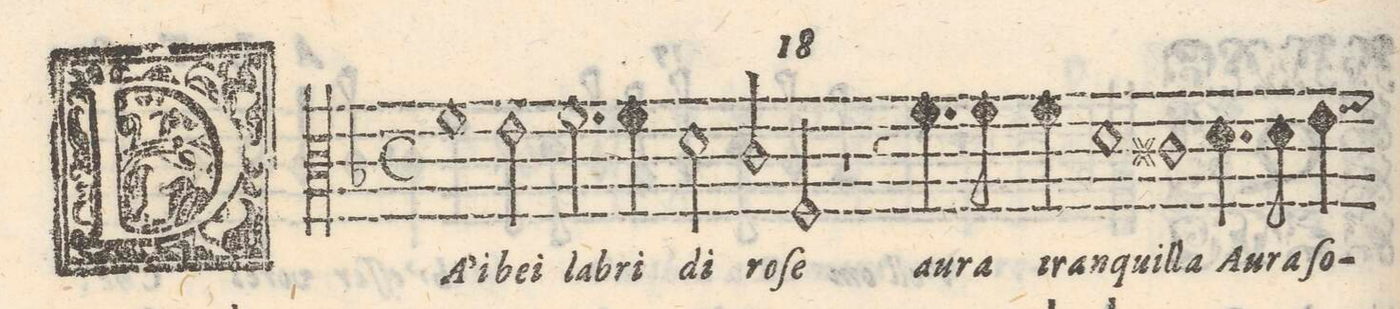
**kern	**text
*I"Alto	*
*clefC3	*
*k[b-]	*
*M2/1	*
1f	Da'i
2e\	bei
2.f\	la-
=2-	=2-
4f\	-bri
2d\	di
2c/	ro-
2F/	-ſe
=3-	=3-
1r	.
4r	.
4.f\	au-
8f\	-ra
4f\	tran-
=4-	=4-
1d	-quil-
1c#X	-la
=5-	=5-
4.d\	Au-
8d\	-ra
4e\	ſo-
*-	*-
